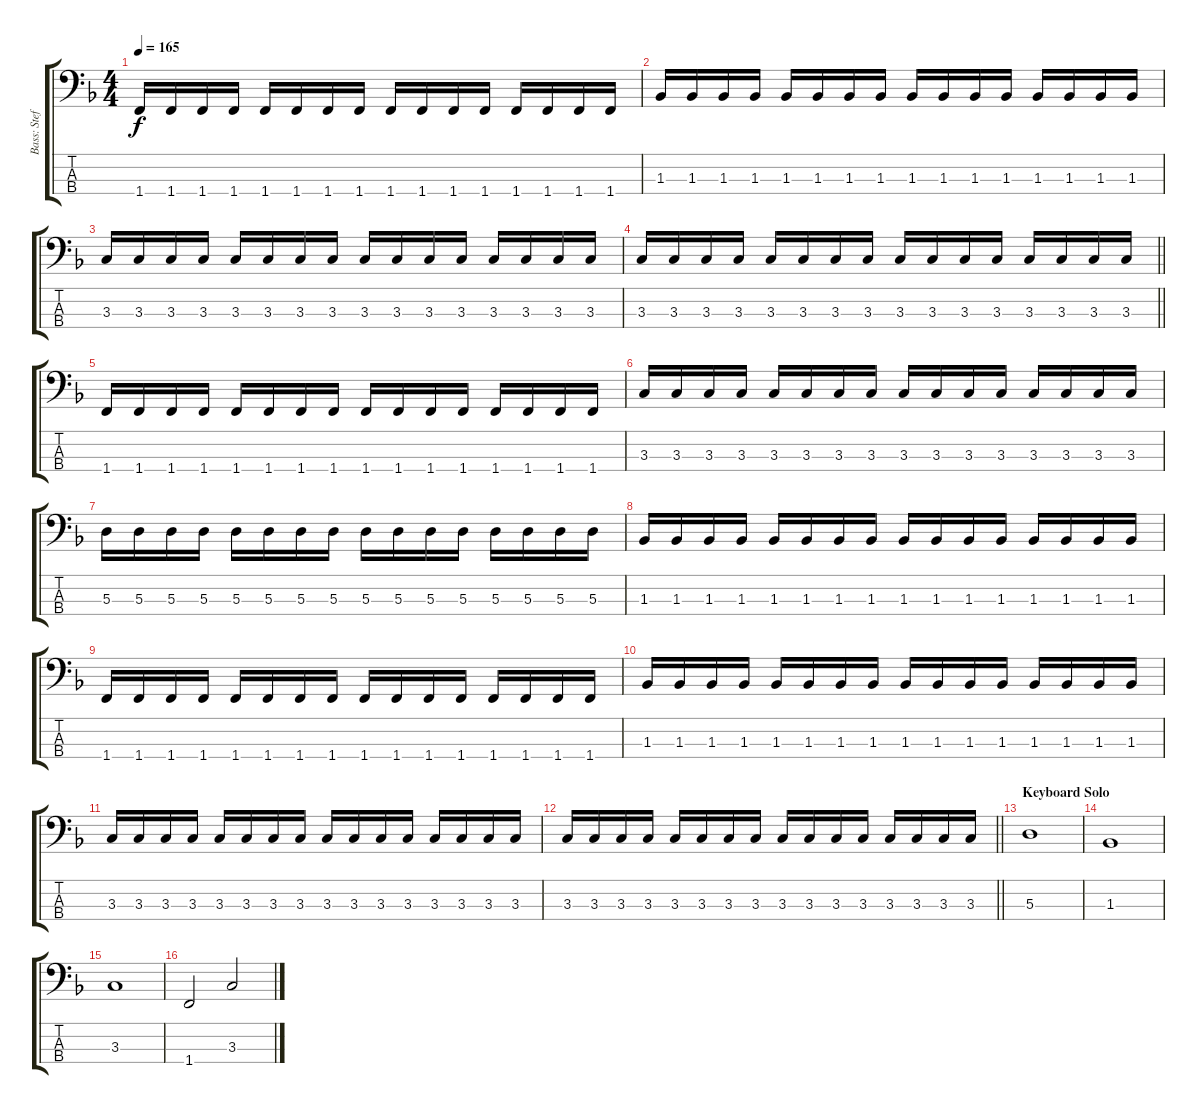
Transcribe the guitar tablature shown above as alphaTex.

\track ("Bass: Stefan Gimpl" "Bass: Stef") {instrument electricbassfinger}
\staff {score tabs}
\tuning (G2 D2 A1 E1) {hide}
\ts (4 4)
\tempo 165
\clef f4
\ks dminor
1.4.16{dy f} 1.4.16 1.4.16 1.4.16 1.4.16 1.4.16 1.4.16 1.4.16 1.4.16 1.4.16 1.4.16 1.4.16 1.4.16 1.4.16 1.4.16 1.4.16 |
1.3.16 1.3.16 1.3.16 1.3.16 1.3.16 1.3.16 1.3.16 1.3.16 1.3.16 1.3.16 1.3.16 1.3.16 1.3.16 1.3.16 1.3.16 1.3.16 |
3.3.16 3.3.16 3.3.16 3.3.16 3.3.16 3.3.16 3.3.16 3.3.16 3.3.16 3.3.16 3.3.16 3.3.16 3.3.16 3.3.16 3.3.16 3.3.16 |
\barLineRight lightlight
3.3.16 3.3.16 3.3.16 3.3.16 3.3.16 3.3.16 3.3.16 3.3.16 3.3.16 3.3.16 3.3.16 3.3.16 3.3.16 3.3.16 3.3.16 3.3.16 |
1.4.16 1.4.16 1.4.16 1.4.16 1.4.16 1.4.16 1.4.16 1.4.16 1.4.16 1.4.16 1.4.16 1.4.16 1.4.16 1.4.16 1.4.16 1.4.16 |
3.3.16 3.3.16 3.3.16 3.3.16 3.3.16 3.3.16 3.3.16 3.3.16 3.3.16 3.3.16 3.3.16 3.3.16 3.3.16 3.3.16 3.3.16 3.3.16 |
5.3.16 5.3.16 5.3.16 5.3.16 5.3.16 5.3.16 5.3.16 5.3.16 5.3.16 5.3.16 5.3.16 5.3.16 5.3.16 5.3.16 5.3.16 5.3.16 |
1.3.16 1.3.16 1.3.16 1.3.16 1.3.16 1.3.16 1.3.16 1.3.16 1.3.16 1.3.16 1.3.16 1.3.16 1.3.16 1.3.16 1.3.16 1.3.16 |
1.4.16 1.4.16 1.4.16 1.4.16 1.4.16 1.4.16 1.4.16 1.4.16 1.4.16 1.4.16 1.4.16 1.4.16 1.4.16 1.4.16 1.4.16 1.4.16 |
1.3.16 1.3.16 1.3.16 1.3.16 1.3.16 1.3.16 1.3.16 1.3.16 1.3.16 1.3.16 1.3.16 1.3.16 1.3.16 1.3.16 1.3.16 1.3.16 |
3.3.16 3.3.16 3.3.16 3.3.16 3.3.16 3.3.16 3.3.16 3.3.16 3.3.16 3.3.16 3.3.16 3.3.16 3.3.16 3.3.16 3.3.16 3.3.16 |
\barLineRight lightlight
3.3.16 3.3.16 3.3.16 3.3.16 3.3.16 3.3.16 3.3.16 3.3.16 3.3.16 3.3.16 3.3.16 3.3.16 3.3.16 3.3.16 3.3.16 3.3.16 |
\section ("" "Keyboard Solo")
5.3.1 |
1.3.1 |
3.3.1 |
1.4.2 3.3.2
